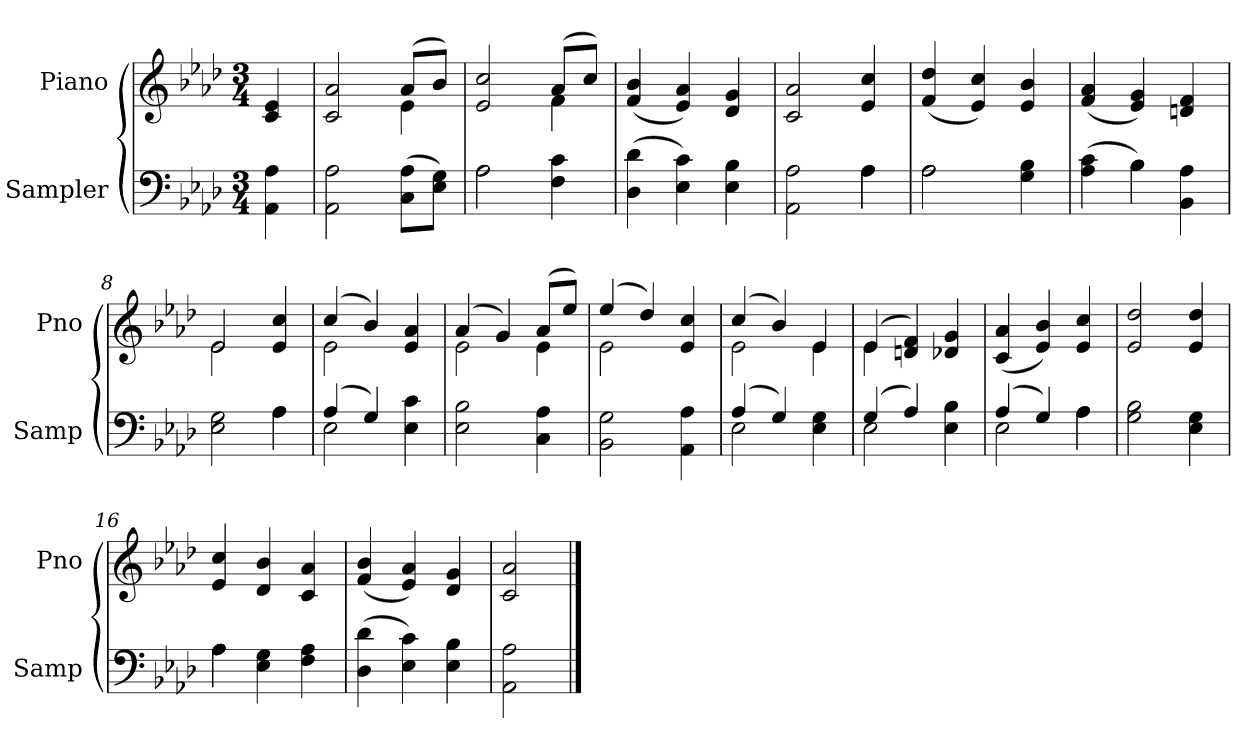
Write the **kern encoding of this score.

**kern	**kern
*part2	*part1
*staff2	*staff1
*I"Sampler	*I"Piano
*I'Samp	*I'Pno
*clefF4	*clefG2
*k[b-e-a-d-]	*k[b-e-a-d-]
*A-:	*A-:
*M3/4	*M3/4
=1	=1
4AA- 4A-	4c 4e-
=2	=2
*	*^
2AA- 2A-	2c 2a-	2ryy
(8C\ 8A-\L	(8a-/L	4e-
8E-\ 8G\J)	8b-/J)	.
=3	=3	=3
*^	*	*
2A-\	2A-	2e- 2cc	2ryy
4F 4c	4ryy	(8a-/L	4f
.	.	8cc/J)	.
*v	*v	*	*
*	*v	*v
=4	=4
(4D- 4d-	(4f 4b-
4E- 4c)	4e- 4a-)
4E- 4B-	4d- 4g
=5	=5
*^	*
2AA- 2A-	2ryy	2c 2a-
4A-\	4A-	4e- 4cc
=6	=6	=6
2A-\	2A-	(4f 4dd-
.	.	4e- 4cc)
4G 4B-	4ryy	4e- 4b-
=7	=7	=7
(4A- 4c	4ryy	(4f 4a-
4B-\)	4B-	4e- 4g)
4BB- 4A-	4ryy	4dn 4f
=8	=8	=8
*	*	*^
2E- 2G	2ryy	2e-/	2e-
4A-\	4A-	4e- 4cc	4ryy
=9	=9	=9	=9
(4A-/	2E-	(4cc/	2e-
4G/)	.	4b-/)	.
4E- 4c	4ryy	4e- 4a-	4ryy
*v	*v	*	*
=10	=10	=10
2E- 2B-	(4a-/	2e-
.	4g/)	.
4C 4A-	(8a-/L	4e-
.	8ee-/J)	.
=11	=11	=11
2BB- 2G	(4ee-/	2e-
.	4dd-/)	.
4AA- 4A-	4e- 4cc	4ryy
=12	=12	=12
*^	*	*
(4A-/	2E-	(4cc/	2e-
4G/)	.	4b-/)	.
4E- 4G	4ryy	4e-/	4e-
=13	=13	=13	=13
(4G/	2E-	(4e-/	4e-
4A-/)	.	4dn 4f)	2ryy
4E- 4B-	4ryy	4d-X 4g	.
*	*	*v	*v
=14	=14	=14
(4A-/	2E-	(4c 4a-
4G)	.	4e- 4b-)
4A-\	4A-	4e- 4cc
*v	*v	*
=15	=15
2G 2B-	2e- 2dd-
4E- 4G	4e- 4dd-
=16	=16
*^	*
4A-\	4A-	4e- 4cc
4E- 4G	2ryy	4d- 4b-
4F 4A-	.	4c 4a-
*v	*v	*
=17	=17
(4D- 4d-	(4f 4b-
4E- 4c)	4e- 4a-)
4E- 4B-	4d- 4g
=18	=18
2AA- 2A-	2c 2a-
==	==
*-	*-
